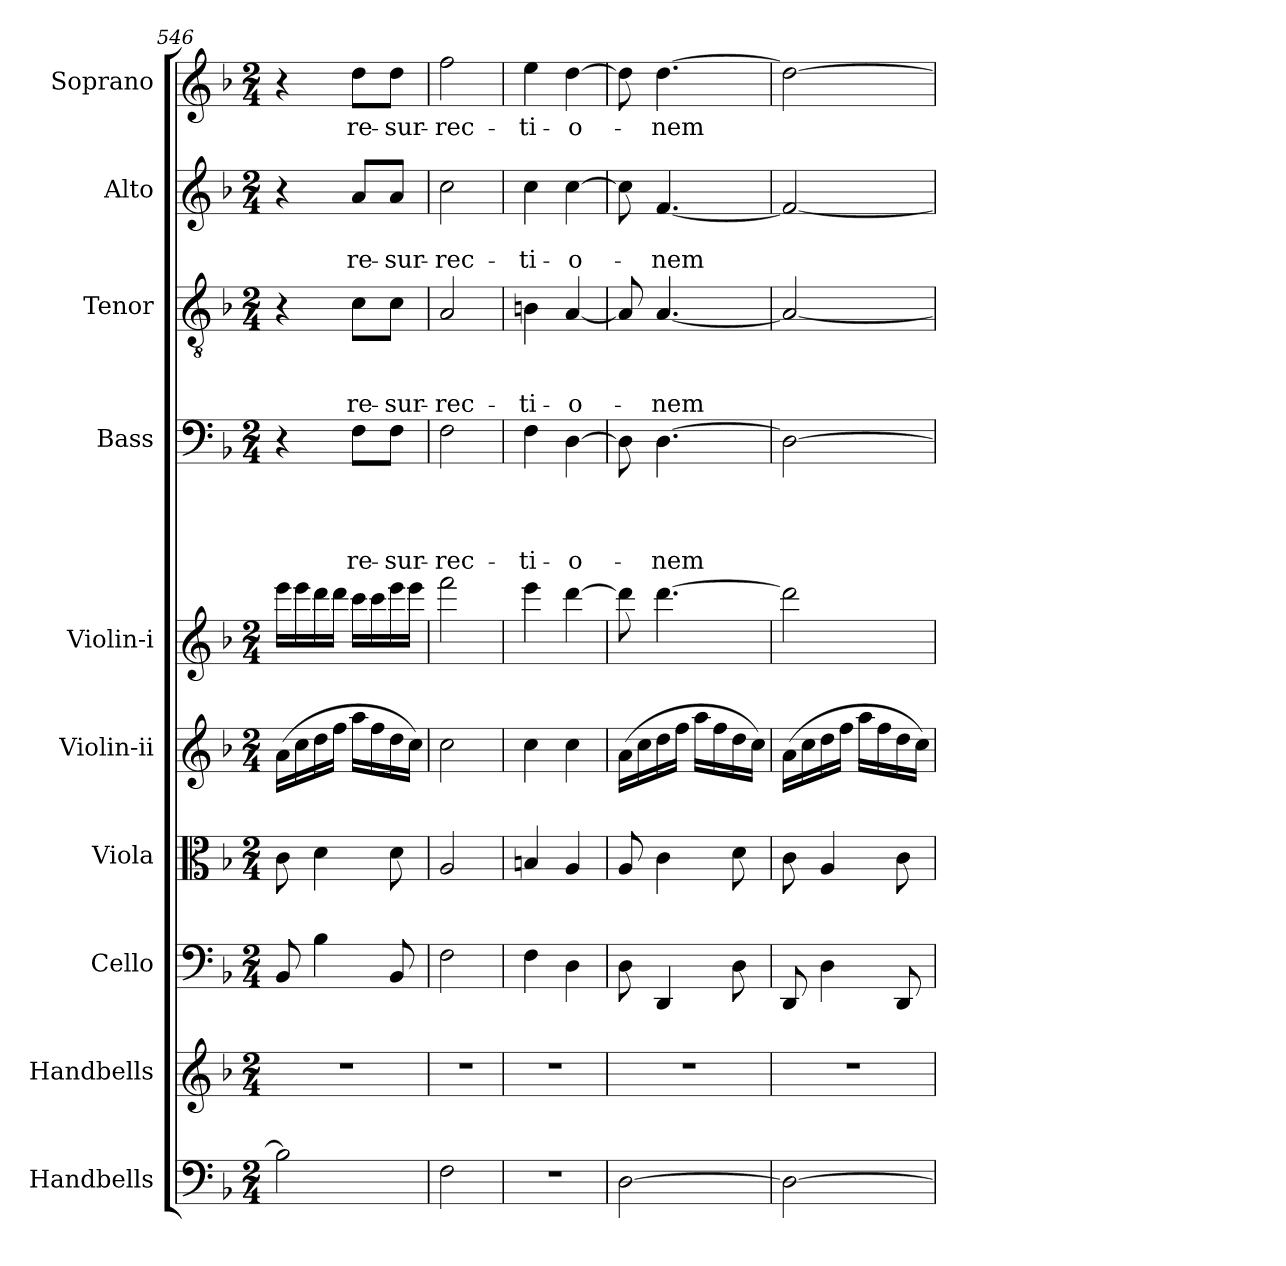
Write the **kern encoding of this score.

**kern	**kern	**kern	**kern	**kern	**kern	**kern	**text	**text	**text	**text	**kern	**text	**text	**text	**kern	**text	**text	**kern	**text
*part10	*part9	*part8	*part7	*part6	*part5	*part4	*part4	*part4	*part4	*part4	*part3	*part3	*part3	*part3	*part2	*part2	*part2	*part1	*part1
*staff10	*staff9	*staff8	*staff7	*staff6	*staff5	*staff4	*staff4	*staff4	*staff4	*staff4	*staff3	*staff3	*staff3	*staff3	*staff2	*staff2	*staff2	*staff1	*staff1
*I"Handbells	*I"Handbells	*I"Cello	*I"Viola	*I"Violin-ii	*I"Violin-i	*I"Bass	*	*	*	*	*I"Tenor	*	*	*	*I"Alto	*	*	*I"Soprano	*
*	*	*	*I'Vla.	*I'Vln.-ii	*I'Vln.-i	*I'B	*	*	*	*	*I'T	*	*	*	*I'A	*	*	*I'S	*
*clefF4	*clefG2	*clefF4	*clefC3	*clefG2	*clefG2	*clefF4	*	*	*	*	*clefGv2	*	*	*	*clefG2	*	*	*clefG2	*
*k[b-]	*k[b-]	*k[b-]	*k[b-]	*k[b-]	*k[b-]	*k[b-]	*	*	*	*	*k[b-]	*	*	*	*k[b-]	*	*	*k[b-]	*
*F:	*F:	*F:	*F:	*F:	*F:	*F:	*	*	*	*	*F:	*	*	*	*F:	*	*	*F:	*
*M2/4	*M2/4	*M2/4	*M2/4	*M2/4	*M2/4	*M2/4	*	*	*	*	*M2/4	*	*	*	*M2/4	*	*	*M2/4	*
=546	=546	=546	=546	=546	=546	=546	=546	=546	=546	=546	=546	=546	=546	=546	=546	=546	=546	=546	=546
!	!LO:N:vis=1	!	!	!	!	!	!	!	!	!	!	!	!	!	!	!	!	!	!
2B-\]	2r	8BB-/	8c\	(>16a\LL	16eee\LL	4r	.	.	.	.	4r	.	.	.	4r	.	.	4r	.
.	.	.	.	16cc\	16eee\	.	.	.	.	.	.	.	.	.	.	.	.	.	.
.	.	4B-\	4d\	16dd\	16ddd\	.	.	.	.	.	.	.	.	.	.	.	.	.	.
.	.	.	.	16ff\JJ	16ddd\JJ	.	.	.	.	.	.	.	.	.	.	.	.	.	.
!	!	!	!	!	!	!	!	!	!	!LO:LY:b	!	!	!	!LO:LY:b	!	!	!LO:LY:b	!	!LO:LY:b
.	.	.	.	16aa\LL	16ccc\LL	8F\L	.	.	.	re-	8c\L	.	.	re-	8a/L	.	re-	8dd\L	re-
.	.	.	.	16ff\	16ccc\	.	.	.	.	.	.	.	.	.	.	.	.	.	.
!	!	!	!	!	!	!	!	!	!	!LO:LY:b	!	!	!	!LO:LY:b	!	!	!LO:LY:b	!	!LO:LY:b
.	.	8BB-/	8d\	16dd\	16eee\	8F\J	.	.	.	-sur-	8c\J	.	.	-sur-	8a/J	.	-sur-	8dd\J	-sur-
.	.	.	.	16cc\JJ)	16eee\JJ	.	.	.	.	.	.	.	.	.	.	.	.	.	.
=547	=547	=547	=547	=547	=547	=547	=547	=547	=547	=547	=547	=547	=547	=547	=547	=547	=547	=547	=547
!	!LO:N:vis=1	!	!	!	!	!	!	!	!	!LO:LY:b	!	!	!	!LO:LY:b	!	!	!LO:LY:b	!	!LO:LY:b
2F\	2r	2F\	2A/	2cc\	2fff\	2F\	.	.	.	-rec-	2A/	.	.	-rec-	2cc\	.	-rec-	2ff\	-rec-
=548	=548	=548	=548	=548	=548	=548	=548	=548	=548	=548	=548	=548	=548	=548	=548	=548	=548	=548	=548
!LO:N:vis=1	!LO:N:vis=1	!	!	!	!	!	!	!	!	!LO:LY:b	!	!	!	!LO:LY:b	!	!	!LO:LY:b	!	!LO:LY:b
2r	2r	4F\	4Bn/	4cc\	4eee\	4F\	.	.	.	-ti-	4Bn\	.	.	-ti-	4cc\	.	-ti-	4ee\	-ti-
!	!	!	!	!	!	!	!	!	!	!LO:LY:b	!	!	!	!LO:LY:b	!	!	!LO:LY:b	!	!LO:LY:b
.	.	4D\	4A/	4cc\	[>4ddd\	[>4D\	.	.	.	-o-	[<4A/	.	.	-o-	[>4cc\	.	-o-	[>4dd\	-o-
=549	=549	=549	=549	=549	=549	=549	=549	=549	=549	=549	=549	=549	=549	=549	=549	=549	=549	=549	=549
!	!LO:N:vis=1	!	!	!	!	!	!	!	!	!	!	!	!	!	!	!	!	!	!
[>2D\	2r	8D\	8A/	(>16a\LL	8ddd\]	8D\]	.	.	.	.	8A/]	.	.	.	8cc\]	.	.	8dd\]	.
.	.	.	.	16cc\	.	.	.	.	.	.	.	.	.	.	.	.	.	.	.
!	!	!	!	!	!	!	!	!	!	!LO:LY:b	!	!	!	!LO:LY:b	!	!	!LO:LY:b	!	!LO:LY:b
.	.	4DD/	4c\	16dd\	[>4.ddd\	[>4.D\	.	.	.	-nem	[<4.A/	.	.	-nem	[<4.f/	.	-nem	[>4.dd\	-nem
.	.	.	.	16ff\JJ	.	.	.	.	.	.	.	.	.	.	.	.	.	.	.
.	.	.	.	16aa\LL	.	.	.	.	.	.	.	.	.	.	.	.	.	.	.
.	.	.	.	16ff\	.	.	.	.	.	.	.	.	.	.	.	.	.	.	.
.	.	8D\	8d\	16dd\	.	.	.	.	.	.	.	.	.	.	.	.	.	.	.
.	.	.	.	16cc\JJ)	.	.	.	.	.	.	.	.	.	.	.	.	.	.	.
!!LO:PB:g=z
=550	=550	=550	=550	=550	=550	=550	=550	=550	=550	=550	=550	=550	=550	=550	=550	=550	=550	=550	=550
!	!LO:N:vis=1	!	!	!	!	!	!	!	!	!	!	!	!	!	!	!	!	!	!
2D\_	2r	8DD/	8c\	(>16a\LL	2ddd\]	2D\_	.	.	.	.	2A/_	.	.	.	2f/_	.	.	2dd\_	.
.	.	.	.	16cc\	.	.	.	.	.	.	.	.	.	.	.	.	.	.	.
.	.	4D\	4A/	16dd\	.	.	.	.	.	.	.	.	.	.	.	.	.	.	.
.	.	.	.	16ff\JJ	.	.	.	.	.	.	.	.	.	.	.	.	.	.	.
.	.	.	.	16aa\LL	.	.	.	.	.	.	.	.	.	.	.	.	.	.	.
.	.	.	.	16ff\	.	.	.	.	.	.	.	.	.	.	.	.	.	.	.
.	.	8DD/	8c\	16dd\	.	.	.	.	.	.	.	.	.	.	.	.	.	.	.
.	.	.	.	16cc\JJ)	.	.	.	.	.	.	.	.	.	.	.	.	.	.	.
=	=	=	=	=	=	=	=	=	=	=	=	=	=	=	=	=	=	=	=
*-	*-	*-	*-	*-	*-	*-	*-	*-	*-	*-	*-	*-	*-	*-	*-	*-	*-	*-	*-
